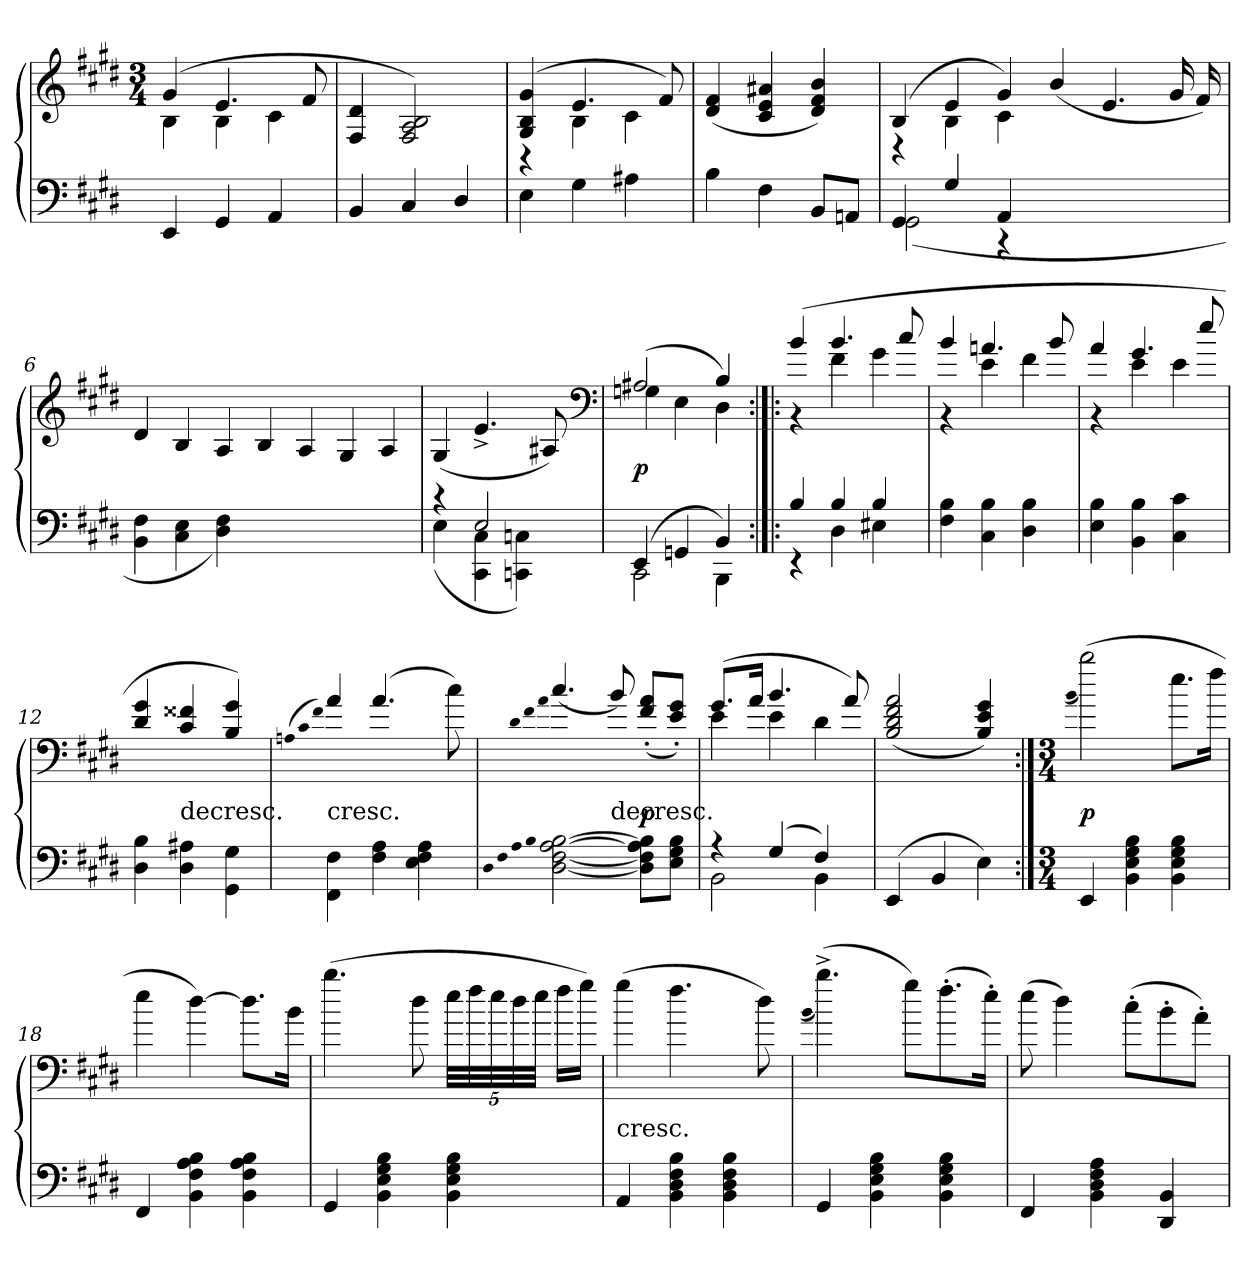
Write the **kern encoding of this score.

**kern	**kern	**dynam
*part1	*part1	*part1
*staff2	*staff1	*staff1/2
*clefF4	*clefG2	*
*k[f#c#g#d#]	*k[f#c#g#d#]	*
*E:	*E:	*
*	*M3/4	*
*MM84	*MM84	*
=1	=1	=1
*	*^	*
4EE/	(4g#/	4B\	.
4GG#/	4.e/	4B\	.
4AA/	.	4c#\	.
.	8f#/	.	.
*	*v	*v	*
=2	=2	=2
4BB/	4F#/ 4d#/	.
4C#/	2F#/ 2A/ 2B/)	.
4D#/	.	.
=3	=3	=3
*	*^	*
4E\	(4G#/ 4B/ 4g#/	4r	.
4G#\	4.e/	4B\	.
4A#X\	.	4c#\	.
.	8f#/)	.	.
*	*v	*v	*
=4	=4	=4
4B\	(4d#/ 4f#/	.
4F#\	4c#/ 4e/ 4a#X/	.
8BB/L	4d#/ 4f#/ 4b/)	.
8AAn/J	.	.
=5	=5	=5
*^	*^	*
4GG#/	(2GG#\	(4B	4r	.
4G#/	.	4e	4B\	.
4AA/	4r	4g#)	4c#\	.
2.ryy	2.ryy	(4b/	2.ryy	.
.	.	4.e/	.	.
.	.	16g#/LL	.	.
.	.	16f#/LL)	.	.
*v	*v	*	*	*
*	*v	*v	*
=6	=6	=6
4BB\ 4F#\	4d#/	.
4C#\ 4E\	4B/	.
4D#\ 4F#\)	4A	.
1ryy	4B	.
.	4A	.
.	4G#	.
.	4A/	.
=7	=7	=7
*^	*	*
4r	(4E\	(4G#/	.
2E/	4CC#\ 4C#\	4.e^/	.
.	4CCn\ 4Cn\)	.	.
.	.	8A#X/)	.
*	*	*clefF4	*
=8	=8	=8	=8
*	*	*^	*
(4EE/	2CC#\	(2A#X/	4Gn\	p
4GGn/	.	.	4E\	.
4BB/)	4BBB\	4B/	4D#\)	.
=9:|!|:	=9:|!|:	=9:|!|:	=9:|!|:	=9:|!|:
4B/	4r	(4b/	4r	.
4B/	4D#\	4.b/	4f#\	.
4B/	4E#X\	.	4g#\	.
.	.	8cc#/	.	.
*v	*v	*	*	*
=10	=10	=10	=10
4F#\ 4B\	4b/	4r	.
4C#\ 4B\	4.an/	4e\	.
4D#\ 4B\	.	4f#\	.
.	8b/	.	.
=11	=11	=11	=11
4E\ 4B\	4a/	4r	.
4BB\ 4B\	4.g#/	4e\	.
4C#\ 4c#\	.	4e\	.
.	8ee/	.	.
*	*v	*v	*
=12	=12	=12
4D#\ 4B\	4d#/ 4g#/	.
!	!LO:TX:c:t=decresc.	!
4D#\ 4A#X\	4c#/ 4f##X/	.
4GG#\ 4G#\	4B/ 4g#/)	.
=13	=13	=13
.	(qAn	.
.	qc#	.
.	qf#)	.
!	!LO:TX:c:t=cresc.	!
4FF#\ 4F#\	4a/	.
4F#\ 4A\	(4.a/	.
4E\ 4F#\ 4A\	.	.
.	8cc#\)	.
=14	=14	=14
qD#	.	.
qF#	qd#	.
qA	qf#	.
qB	qa	.
[2D#\ [2F#\ [2A\ [2B\	(4.cc#/	.
!	!LO:TX:c:t=decresc.	!
.	8b/)	.
8D#]\ 8F#]\ 8A]\ 8B]\L	(8f#'/ 8a'/L	p
8E\ 8G#\ 8B\J	8e'/ 8g#'/J)	.
=15	=15	=15
*^	*^	*
4r	2BB\	(8.g#/L	4e\	.
.	.	16a/Jk	.	.
(4G#/	.	4.b/	4e\	.
4F#/)	4BB\	.	4d#\	.
.	.	8a/)	.	.
*v	*v	*	*	*
*	*v	*v	*
=16	=16	=16
(4EE/	(2B/ 2d#/ 2f#/ 2a/	.
4BB/	.	.
4E\)	4B/ 4e/ 4g#/)	.
=17:|!	=17:|!	=17:|!
*M3/4	*M3/4	*
.	(qb	.
4EE/	(2bb\)	p
4BB\ 4E\ 4G#\ 4B\	.	.
4BB\ 4E\ 4G#\ 4B\	8.ee\L	.
.	16ff#\Jk	.
=18	=18	=18
4FF#/	4ee\	.
4BB\ 4F#\ 4A\ 4B\	[4dd#\)	.
4BB\ 4F#\ 4A\ 4B\	8.dd#\L]	.
.	16b\Jk	.
=19	=19	=19
4GG#/	(4.bb\	.
4BB\ 4E\ 4G#\ 4B\	.	.
.	8dd#\	.
4BB\ 4E\ 4G#\ 4B\	40ee\LLL	.
.	40ff#\	.
.	40ee\	.
.	40dd#\	.
.	40ee\JJJ	.
.	16ff#\LL	.
.	16gg#\JJ)	.
=20	=20	=20
!	!LO:TX:c:t=cresc.	!
4AA/	(4gg#\	.
4BB\ 4D#\ 4F#\ 4B\	4.ff#\	.
4BB\ 4D#\ 4F#\ 4B\	.	.
.	8dd#\)	.
=21	=21	=21
.	(qb	.
4GG#/	(4.bb^\)	.
4BB\ 4E\ 4G#\ 4B\	.	.
.	8gg#\L)	.
4BB\ 4E\ 4G#\ 4B\	(8.ff#'\	.
.	16ee'\Jk)	.
=22	=22	=22
4FF#/	(8ee\	.
.	4dd#\)	.
4BB\ 4D#\ 4F#\ 4A\	.	.
.	(8cc#'\L	.
4DD#/ 4BB/	8b'\	.
.	8a'\J)	.
=	=	=
*-	*-	*-
